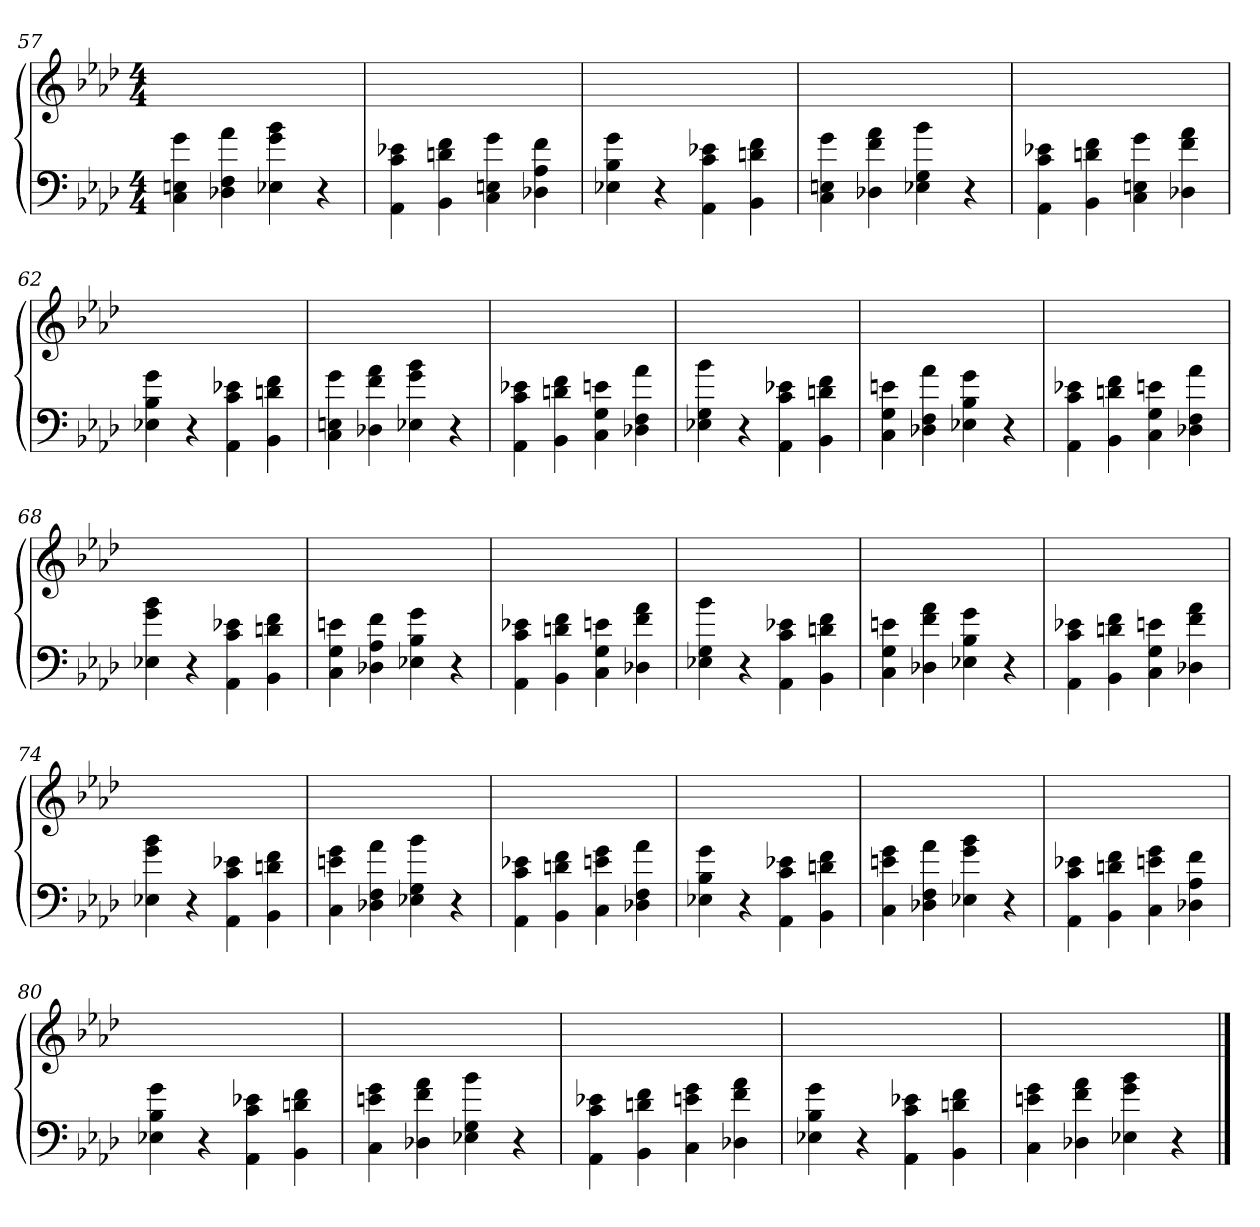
**kern	**kern
*part2	*part1
*staff2	*staff1
*clefF4	*clefG2
*k[b-e-a-d-]	*k[b-e-a-d-]
*A-:	*A-:
*M4/4	*M4/4
=57	=57
4C 4En 4g	1ryy
4D-X 4F 4a-	.
4E-X 4g 4b-	.
4r	.
=58	=58
4AA- 4c 4e-X	1ryy
4BB- 4dn 4f	.
4C 4En 4g	.
4D-X 4A- 4f	.
=59	=59
4E-X 4B- 4g	1ryy
4r	.
4AA- 4c 4e-X	.
4BB- 4dn 4f	.
=60	=60
4C 4En 4g	1ryy
4D-X 4f 4a-	.
4E-X 4G 4b-	.
4r	.
=61	=61
4AA- 4c 4e-X	1ryy
4BB- 4dn 4f	.
4C 4En 4g	.
4D-X 4f 4a-	.
=62	=62
4E-X 4B- 4g	1ryy
4r	.
4AA- 4c 4e-X	.
4BB- 4dn 4f	.
=63	=63
4C 4En 4g	1ryy
4D-X 4f 4a-	.
4E-X 4g 4b-	.
4r	.
=64	=64
4AA- 4c 4e-X	1ryy
4BB- 4dn 4f	.
4C 4G 4en	.
4D-X 4F 4a-	.
=65	=65
4E-X 4G 4b-	1ryy
4r	.
4AA- 4c 4e-X	.
4BB- 4dn 4f	.
=66	=66
4C 4G 4en	1ryy
4D-X 4F 4a-	.
4E-X 4B- 4g	.
4r	.
=67	=67
4AA- 4c 4e-X	1ryy
4BB- 4dn 4f	.
4C 4G 4en	.
4D-X 4F 4a-	.
=68	=68
4E-X 4g 4b-	1ryy
4r	.
4AA- 4c 4e-X	.
4BB- 4dn 4f	.
=69	=69
4C 4G 4en	1ryy
4D-X 4A- 4f	.
4E-X 4B- 4g	.
4r	.
=70	=70
4AA- 4c 4e-X	1ryy
4BB- 4dn 4f	.
4C 4G 4en	.
4D-X 4f 4a-	.
=71	=71
4E-X 4G 4b-	1ryy
4r	.
4AA- 4c 4e-X	.
4BB- 4dn 4f	.
=72	=72
4C 4G 4en	1ryy
4D-X 4f 4a-	.
4E-X 4B- 4g	.
4r	.
=73	=73
4AA- 4c 4e-X	1ryy
4BB- 4dn 4f	.
4C 4G 4en	.
4D-X 4f 4a-	.
=74	=74
4E-X 4g 4b-	1ryy
4r	.
4AA- 4c 4e-X	.
4BB- 4dn 4f	.
=75	=75
4C 4en 4g	1ryy
4D-X 4F 4a-	.
4E-X 4G 4b-	.
4r	.
=76	=76
4AA- 4c 4e-X	1ryy
4BB- 4dn 4f	.
4C 4en 4g	.
4D-X 4F 4a-	.
=77	=77
4E-X 4B- 4g	1ryy
4r	.
4AA- 4c 4e-X	.
4BB- 4dn 4f	.
=78	=78
4C 4en 4g	1ryy
4D-X 4F 4a-	.
4E-X 4g 4b-	.
4r	.
=79	=79
4AA- 4c 4e-X	1ryy
4BB- 4dn 4f	.
4C 4en 4g	.
4D-X 4A- 4f	.
=80	=80
4E-X 4B- 4g	1ryy
4r	.
4AA- 4c 4e-X	.
4BB- 4dn 4f	.
=81	=81
4C 4en 4g	1ryy
4D-X 4f 4a-	.
4E-X 4G 4b-	.
4r	.
=82	=82
4AA- 4c 4e-X	1ryy
4BB- 4dn 4f	.
4C 4en 4g	.
4D-X 4f 4a-	.
=83	=83
4E-X 4B- 4g	1ryy
4r	.
4AA- 4c 4e-X	.
4BB- 4dn 4f	.
=84	=84
4C 4en 4g	1ryy
4D-X 4f 4a-	.
4E-X 4g 4b-	.
4r	.
==	==
*-	*-
